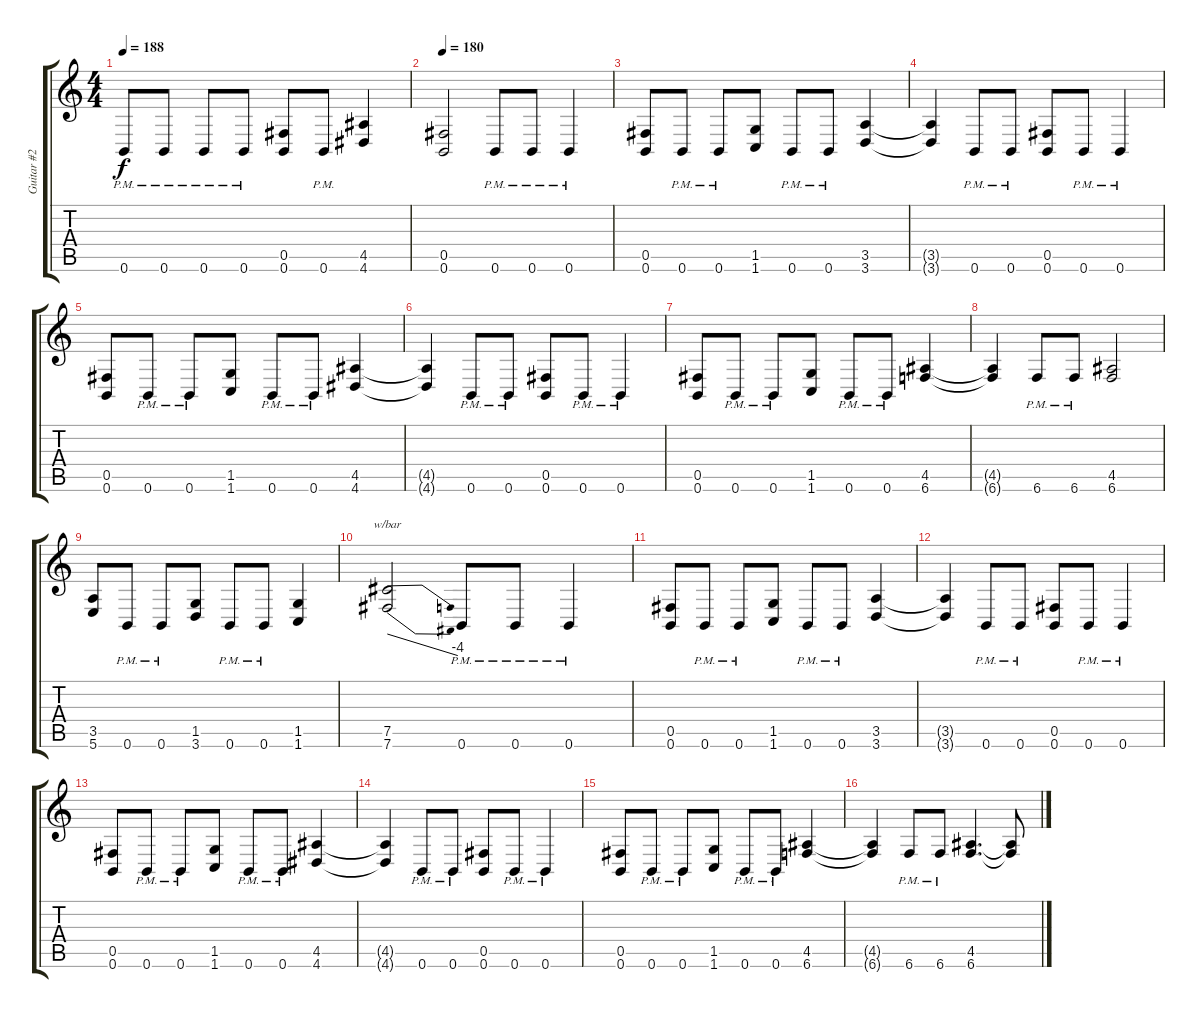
\track ("Guitar #2" "Guitar #2") {instrument distortionguitar}
\staff {score tabs}
\tuning (Db4 Ab3 E3 B2 Gb2 B1) {hide}
\ts (4 4)
\tempo 188
\clef g2
\ks c
0.6{pm}.8{dy f} 0.6{pm}.8 0.6{pm}.8 0.6{pm}.8 (0.5 0.6).8 0.6{pm}.8 (4.5 4.6).4 |
\tempo 180
(0.5 0.6).2 0.6{pm}.8 0.6{pm}.8 0.6{pm}.4 |
(0.5 0.6).8 0.6{pm}.8 0.6{pm}.8 (1.5 1.6).8 0.6{pm}.8 0.6{pm}.8 (3.5 3.6).4 |
(3.5{t} 3.6{t}).4 0.6{pm}.8 0.6{pm}.8 (0.5 0.6).8 0.6{pm}.8 0.6{pm}.4 |
(0.5 0.6).8 0.6{pm}.8 0.6{pm}.8 (1.5 1.6).8 0.6{pm}.8 0.6{pm}.8 (4.5 4.6).4 |
(4.5{t} 4.6{t}).4 0.6{pm}.8 0.6{pm}.8 (0.5 0.6).8 0.6{pm}.8 0.6{pm}.4 |
(0.5 0.6).8 0.6{pm}.8 0.6{pm}.8 (1.5 1.6).8 0.6{pm}.8 0.6{pm}.8 (4.5 6.6).4 |
(4.5{t} 6.6{t}).4 6.6{pm}.8 6.6{pm}.8 (4.5 6.6).2 |
(3.5 5.6).8 0.6{pm}.8 0.6{pm}.8 (1.5 3.6).8 0.6{pm}.8 0.6{pm}.8 (1.5 1.6).4 |
(7.5 7.6).2{tbe (dive default 0 0 60 -16)} 0.6{pm}.8 0.6{pm}.8 0.6{pm}.4 |
(0.5 0.6).8 0.6{pm}.8 0.6{pm}.8 (1.5 1.6).8 0.6{pm}.8 0.6{pm}.8 (3.5 3.6).4 |
(3.5{t} 3.6{t}).4 0.6{pm}.8 0.6{pm}.8 (0.5 0.6).8 0.6{pm}.8 0.6{pm}.4 |
(0.5 0.6).8 0.6{pm}.8 0.6{pm}.8 (1.5 1.6).8 0.6{pm}.8 0.6{pm}.8 (4.5 4.6).4 |
(4.5{t} 4.6{t}).4 0.6{pm}.8 0.6{pm}.8 (0.5 0.6).8 0.6{pm}.8 0.6{pm}.4 |
(0.5 0.6).8 0.6{pm}.8 0.6{pm}.8 (1.5 1.6).8 0.6{pm}.8 0.6{pm}.8 (4.5 6.6).4 |
(4.5{t} 6.6{t}).4 6.6{pm}.8 6.6{pm}.8 (4.5 6.6).4{d} (4.5{t} 6.6{t}).8
